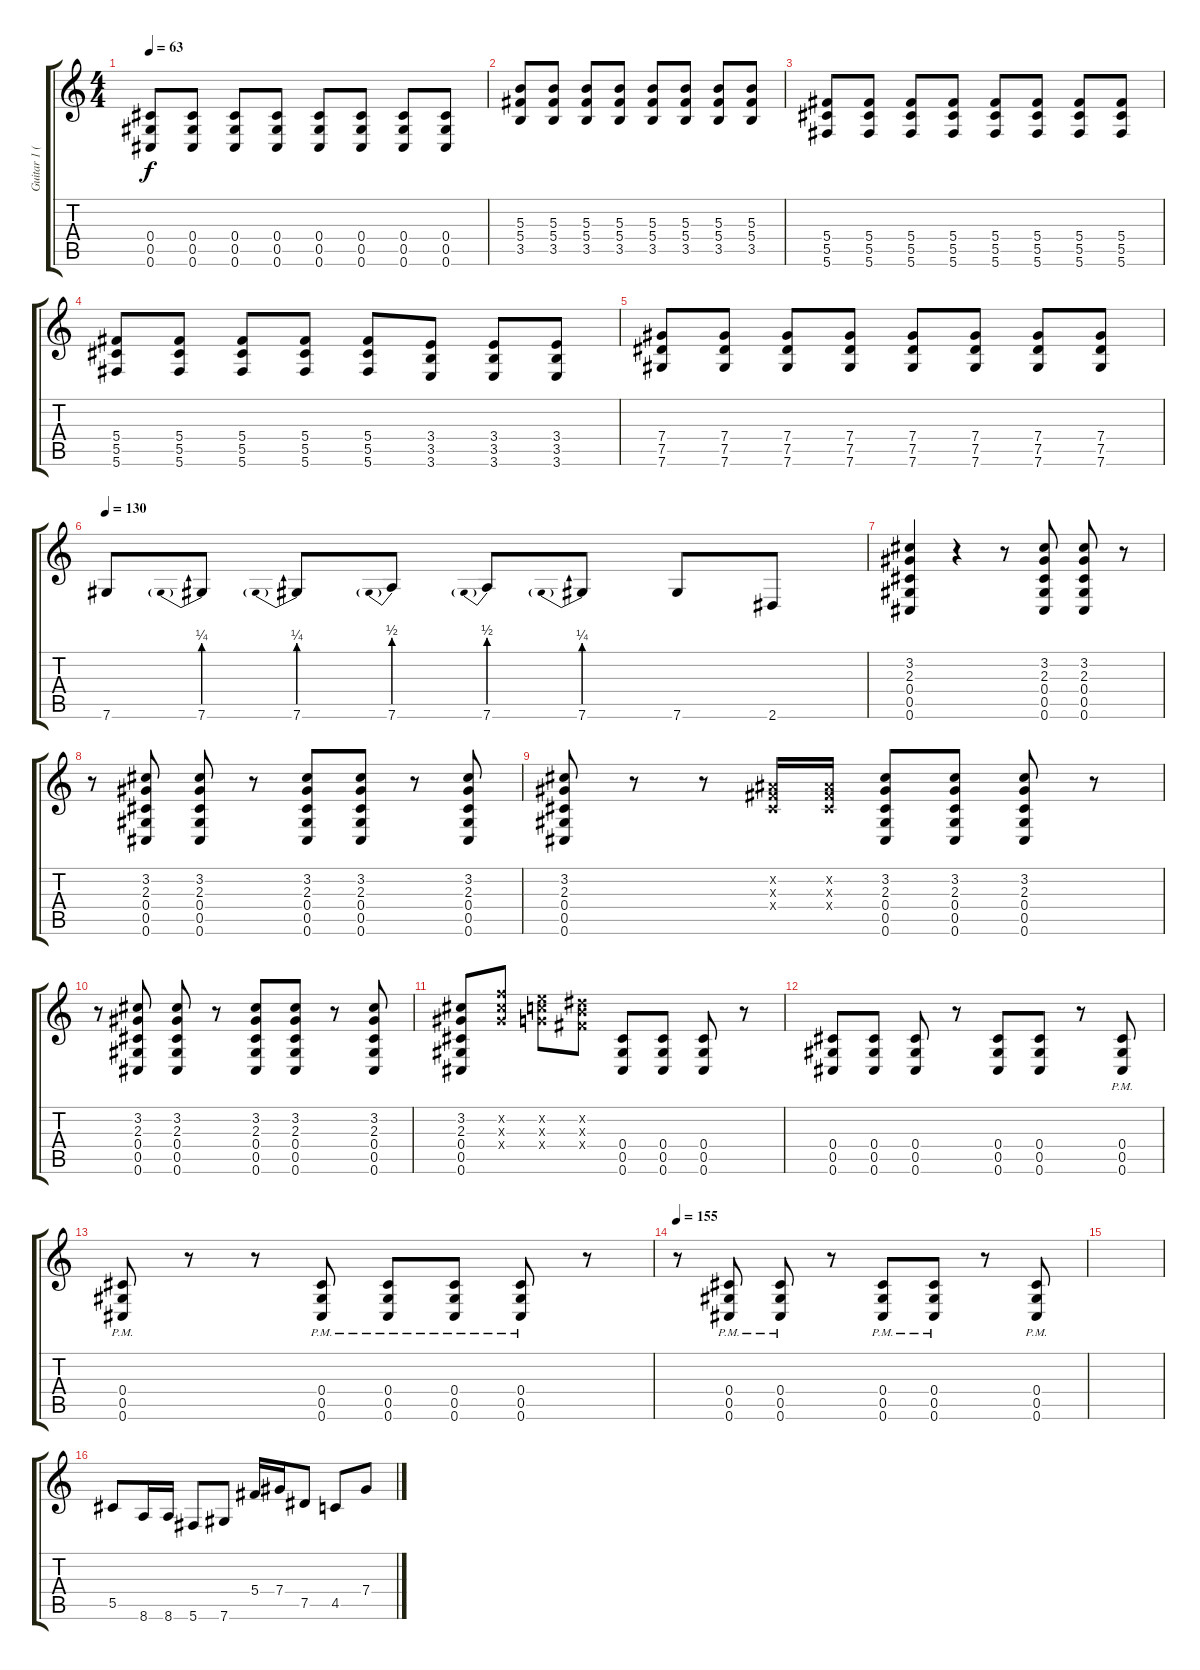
\track ("Guitar 1 (Drop C#)" "Guitar 1 (") {instrument distortionguitar}
\staff {score tabs}
\tuning (Eb4 Bb3 Gb3 Db3 Ab2 Db2) {hide}
\ts (4 4)
\tempo 63
\clef g2
\ks c
(0.4 0.5 0.6).8{dy f} (0.4 0.5 0.6).8 (0.4 0.5 0.6).8 (0.4 0.5 0.6).8 (0.4 0.5 0.6).8 (0.4 0.5 0.6).8 (0.4 0.5 0.6).8 (0.4 0.5 0.6).8 |
(5.3 5.4 3.5).8 (5.3 5.4 3.5).8 (5.3 5.4 3.5).8 (5.3 5.4 3.5).8 (5.3 5.4 3.5).8 (5.3 5.4 3.5).8 (5.3 5.4 3.5).8 (5.3 5.4 3.5).8 |
(5.4 5.5 5.6).8 (5.4 5.5 5.6).8 (5.4 5.5 5.6).8 (5.4 5.5 5.6).8 (5.4 5.5 5.6).8 (5.4 5.5 5.6).8 (5.4 5.5 5.6).8 (5.4 5.5 5.6).8 |
(5.4 5.5 5.6).8 (5.4 5.5 5.6).8 (5.4 5.5 5.6).8 (5.4 5.5 5.6).8 (5.4 5.5 5.6).8 (3.4 3.5 3.6).8 (3.4 3.5 3.6).8 (3.4 3.5 3.6).8 |
(7.4 7.5 7.6).8 (7.4 7.5 7.6).8 (7.4 7.5 7.6).8 (7.4 7.5 7.6).8 (7.4 7.5 7.6).8 (7.4 7.5 7.6).8 (7.4 7.5 7.6).8 (7.4 7.5 7.6).8 |
\tempo 130
7.6.8 7.6{be (prebend 0 1 60 1)}.8 7.6{be (prebend 0 1 60 1)}.8 7.6{be (prebend 0 2 60 2)}.8 7.6{be (prebend 0 2 60 2)}.8 7.6{be (prebend 0 1 60 1)}.8 7.6.8 2.6.8 |
(3.2 2.3 0.4 0.5 0.6).4 r.4 r.8 (3.2 2.3 0.4 0.5 0.6).8 (3.2 2.3 0.4 0.5 0.6).8 r.8 |
r.8 (3.2 2.3 0.4 0.5 0.6).8 (3.2 2.3 0.4 0.5 0.6).8 r.8 (3.2 2.3 0.4 0.5 0.6).8 (3.2 2.3 0.4 0.5 0.6).8 r.8 (3.2 2.3 0.4 0.5 0.6).8 |
(3.2 2.3 0.4 0.5 0.6).8 r.8 r.8 (0.2{x} 0.3{x} 0.4{x}).16 (0.2{x} 0.3{x} 0.4{x}).16 (3.2 2.3 0.4 0.5 0.6).8 (3.2 2.3 0.4 0.5 0.6).8 (3.2 2.3 0.4 0.5 0.6).8 r.8 |
r.8 (3.2 2.3 0.4 0.5 0.6).8 (3.2 2.3 0.4 0.5 0.6).8 r.8 (3.2 2.3 0.4 0.5 0.6).8 (3.2 2.3 0.4 0.5 0.6).8 r.8 (3.2 2.3 0.4 0.5 0.6).8 |
(3.2 2.3 0.4 0.5 0.6).8 (7.2{x} 7.3{x} 7.4{x}).8 (6.2{x} 6.3{x} 6.4{x}).8 (5.2{x} 5.3{x} 5.4{x}).8 (0.4 0.5 0.6).8 (0.4 0.5 0.6).8 (0.4 0.5 0.6).8 r.8 |
(0.4 0.5 0.6).8 (0.4 0.5 0.6).8 (0.4 0.5 0.6).8 r.8 (0.4 0.5 0.6).8 (0.4 0.5 0.6).8 r.8 (0.4{pm} 0.5{pm} 0.6{pm}).8 |
(0.4{pm} 0.5{pm} 0.6{pm}).8 r.8 r.8 (0.4{pm} 0.5{pm} 0.6{pm}).8 (0.4{pm} 0.5{pm} 0.6{pm}).8 (0.4{pm} 0.5{pm} 0.6{pm}).8 (0.4{pm} 0.5{pm} 0.6{pm}).8 r.8 |
\tempo 155
r.8 (0.4{pm} 0.5{pm} 0.6{pm}).8 (0.4{pm} 0.5{pm} 0.6{pm}).8 r.8 (0.4{pm} 0.5{pm} 0.6{pm}).8 (0.4{pm} 0.5{pm} 0.6{pm}).8 r.8 (0.4{pm} 0.5{pm} 0.6{pm}).8 |
|
5.5.8 8.6.16 8.6.16 5.6.8 7.6.8 5.4.16 7.4.16 7.5.8 4.5.8 7.4.8
